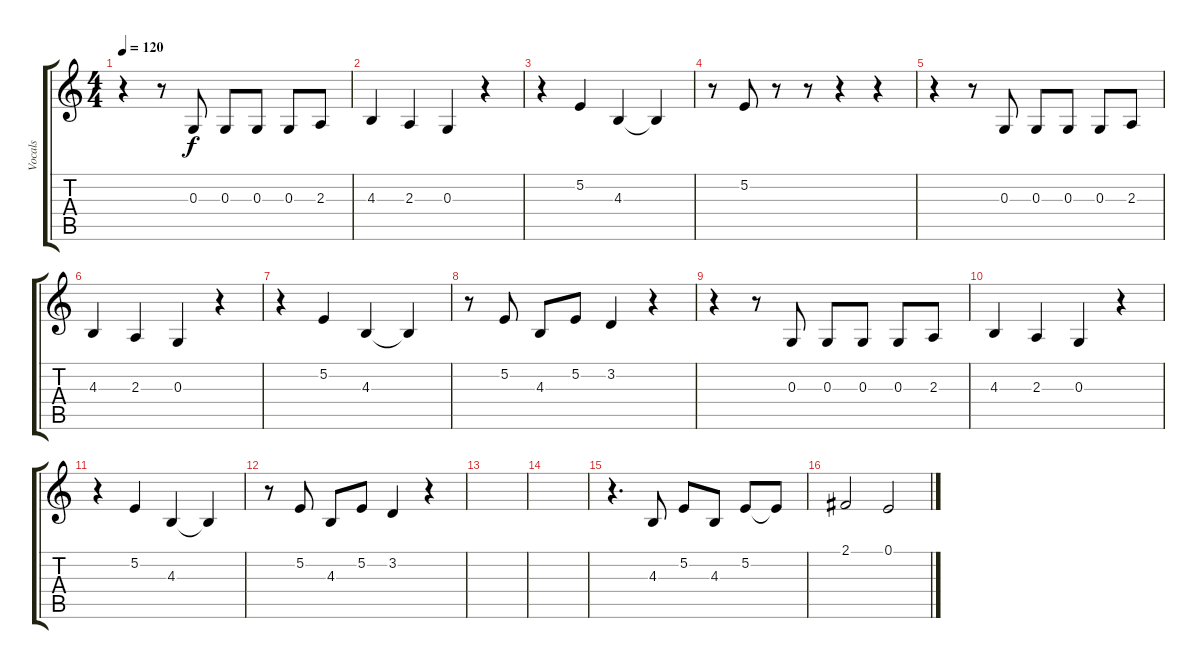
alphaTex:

\track ("Vocals" "Vocals") {instrument lead1square}
\staff {score tabs}
\tuning (E4 B3 G3 D3 A2 E2) {hide}
\ts (4 4)
\tempo 120
\clef g2
\ks c
r.4{dy f} r.8 0.3.8 0.3.8 0.3.8 0.3.8 2.3.8 |
4.3.4 2.3.4 0.3.4 r.4 |
r.4 5.2.4 4.3.4 4.3{t}.4 |
r.8 5.2.8 r.8 r.8 r.4 r.4 |
r.4 r.8 0.3.8 0.3.8 0.3.8 0.3.8 2.3.8 |
4.3.4 2.3.4 0.3.4 r.4 |
r.4 5.2.4 4.3.4 4.3{t}.4 |
r.8 5.2.8 4.3.8 5.2.8 3.2.4 r.4 |
r.4 r.8 0.3.8 0.3.8 0.3.8 0.3.8 2.3.8 |
4.3.4 2.3.4 0.3.4 r.4 |
r.4 5.2.4 4.3.4 4.3{t}.4 |
r.8 5.2.8 4.3.8 5.2.8 3.2.4 r.4 |
|
|
r.4{d} 4.3.8 5.2.8 4.3.8 5.2.8 5.2{t}.8 |
2.1.2 0.1.2
